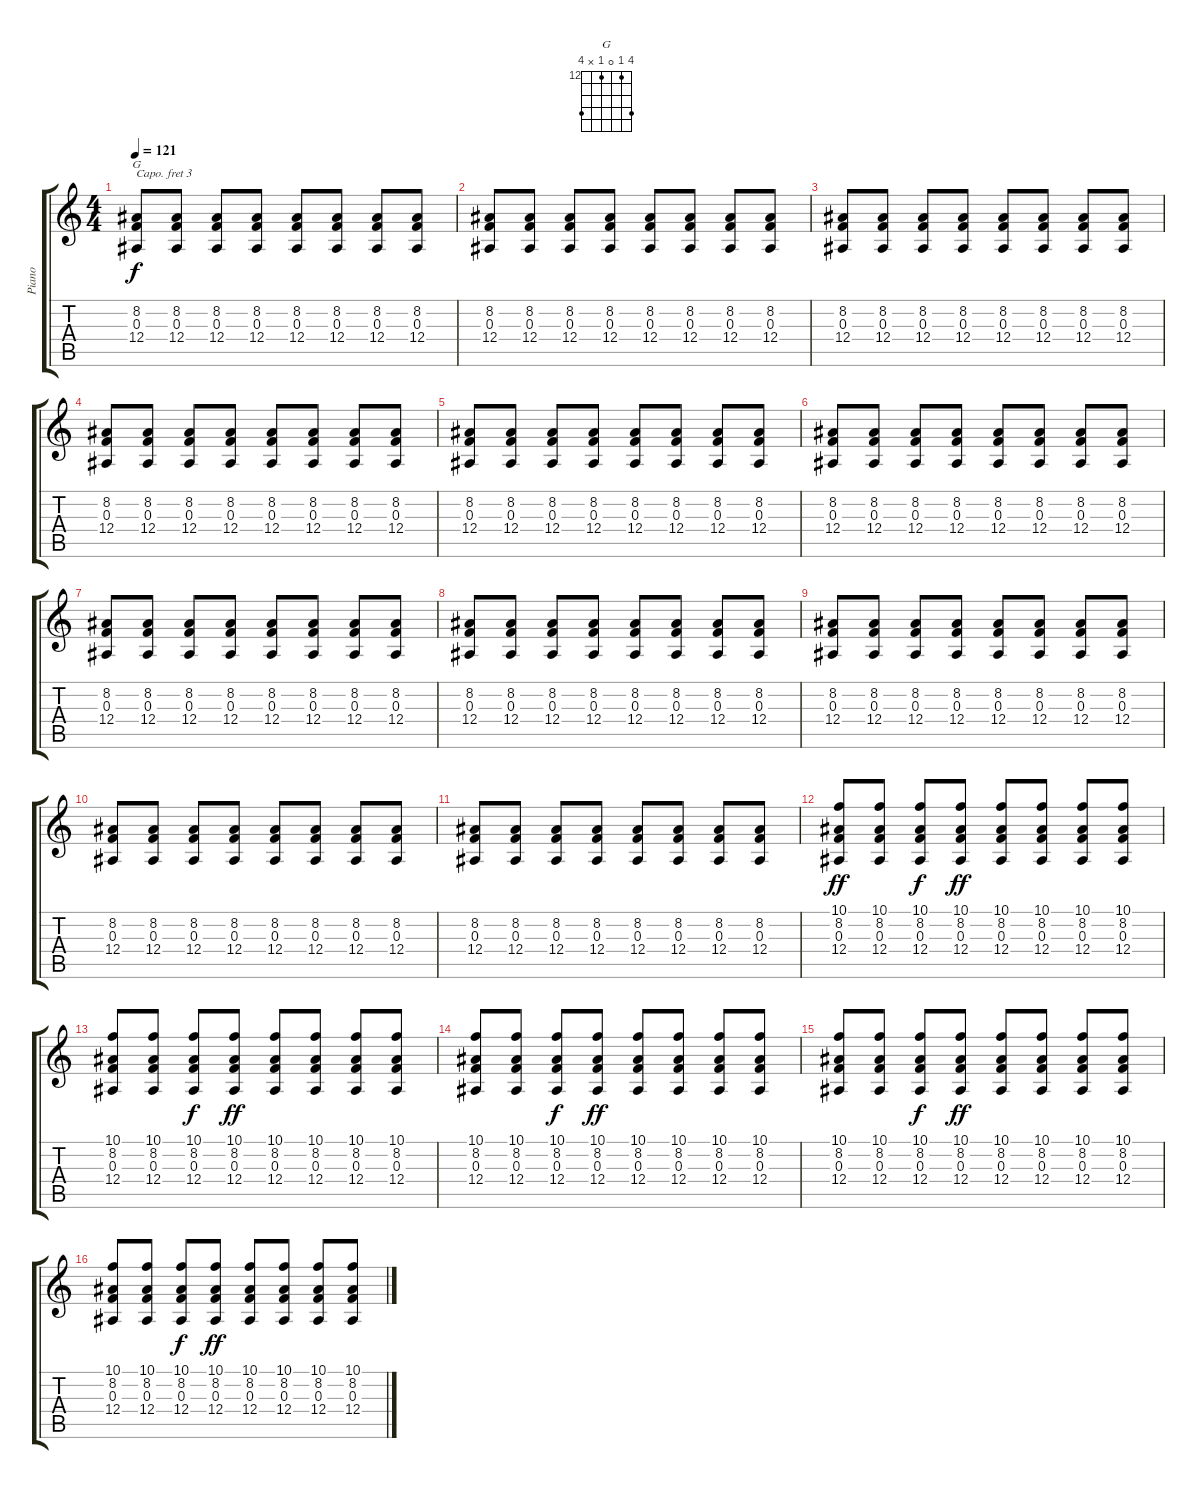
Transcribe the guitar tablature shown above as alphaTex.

\track ("Piano" "Piano") {instrument acousticgrandpiano}
\staff {score tabs}
\capo 3
\tuning (E4 B3 G3 D3 A2 E2) {hide}
\chord ("G" 15 12 0 12 x 15) {firstfret 12}
\ts (4 4)
\tempo 121
\clef g2
\ks c
(8.2 0.3 12.4).8{ch "G" dy f} (8.2 0.3 12.4).8 (8.2 0.3 12.4).8 (8.2 0.3 12.4).8 (8.2 0.3 12.4).8 (8.2 0.3 12.4).8 (8.2 0.3 12.4).8 (8.2 0.3 12.4).8 |
(8.2 0.3 12.4).8 (8.2 0.3 12.4).8 (8.2 0.3 12.4).8 (8.2 0.3 12.4).8 (8.2 0.3 12.4).8 (8.2 0.3 12.4).8 (8.2 0.3 12.4).8 (8.2 0.3 12.4).8 |
(8.2 0.3 12.4).8 (8.2 0.3 12.4).8 (8.2 0.3 12.4).8 (8.2 0.3 12.4).8 (8.2 0.3 12.4).8 (8.2 0.3 12.4).8 (8.2 0.3 12.4).8 (8.2 0.3 12.4).8 |
(8.2 0.3 12.4).8 (8.2 0.3 12.4).8 (8.2 0.3 12.4).8 (8.2 0.3 12.4).8 (8.2 0.3 12.4).8 (8.2 0.3 12.4).8 (8.2 0.3 12.4).8 (8.2 0.3 12.4).8 |
(8.2 0.3 12.4).8 (8.2 0.3 12.4).8 (8.2 0.3 12.4).8 (8.2 0.3 12.4).8 (8.2 0.3 12.4).8 (8.2 0.3 12.4).8 (8.2 0.3 12.4).8 (8.2 0.3 12.4).8 |
(8.2 0.3 12.4).8 (8.2 0.3 12.4).8 (8.2 0.3 12.4).8 (8.2 0.3 12.4).8 (8.2 0.3 12.4).8 (8.2 0.3 12.4).8 (8.2 0.3 12.4).8 (8.2 0.3 12.4).8 |
(8.2 0.3 12.4).8 (8.2 0.3 12.4).8 (8.2 0.3 12.4).8 (8.2 0.3 12.4).8 (8.2 0.3 12.4).8 (8.2 0.3 12.4).8 (8.2 0.3 12.4).8 (8.2 0.3 12.4).8 |
(8.2 0.3 12.4).8 (8.2 0.3 12.4).8 (8.2 0.3 12.4).8 (8.2 0.3 12.4).8 (8.2 0.3 12.4).8 (8.2 0.3 12.4).8 (8.2 0.3 12.4).8 (8.2 0.3 12.4).8 |
(8.2 0.3 12.4).8 (8.2 0.3 12.4).8 (8.2 0.3 12.4).8 (8.2 0.3 12.4).8 (8.2 0.3 12.4).8 (8.2 0.3 12.4).8 (8.2 0.3 12.4).8 (8.2 0.3 12.4).8 |
(8.2 0.3 12.4).8 (8.2 0.3 12.4).8 (8.2 0.3 12.4).8 (8.2 0.3 12.4).8 (8.2 0.3 12.4).8 (8.2 0.3 12.4).8 (8.2 0.3 12.4).8 (8.2 0.3 12.4).8 |
(8.2 0.3 12.4).8 (8.2 0.3 12.4).8 (8.2 0.3 12.4).8 (8.2 0.3 12.4).8 (8.2 0.3 12.4).8 (8.2 0.3 12.4).8 (8.2 0.3 12.4).8 (8.2 0.3 12.4).8 |
(10.1 8.2 0.3 12.4).8{dy ff} (10.1 8.2 0.3 12.4).8 (10.1 8.2 0.3 12.4).8{dy f} (10.1 8.2 0.3 12.4).8{dy ff} (10.1 8.2 0.3 12.4).8 (10.1 8.2 0.3 12.4).8 (10.1 8.2 0.3 12.4).8 (10.1 8.2 0.3 12.4).8 |
(10.1 8.2 0.3 12.4).8 (10.1 8.2 0.3 12.4).8 (10.1 8.2 0.3 12.4).8{dy f} (10.1 8.2 0.3 12.4).8{dy ff} (10.1 8.2 0.3 12.4).8 (10.1 8.2 0.3 12.4).8 (10.1 8.2 0.3 12.4).8 (10.1 8.2 0.3 12.4).8 |
(10.1 8.2 0.3 12.4).8 (10.1 8.2 0.3 12.4).8 (10.1 8.2 0.3 12.4).8{dy f} (10.1 8.2 0.3 12.4).8{dy ff} (10.1 8.2 0.3 12.4).8 (10.1 8.2 0.3 12.4).8 (10.1 8.2 0.3 12.4).8 (10.1 8.2 0.3 12.4).8 |
(10.1 8.2 0.3 12.4).8 (10.1 8.2 0.3 12.4).8 (10.1 8.2 0.3 12.4).8{dy f} (10.1 8.2 0.3 12.4).8{dy ff} (10.1 8.2 0.3 12.4).8 (10.1 8.2 0.3 12.4).8 (10.1 8.2 0.3 12.4).8 (10.1 8.2 0.3 12.4).8 |
(10.1 8.2 0.3 12.4).8 (10.1 8.2 0.3 12.4).8 (10.1 8.2 0.3 12.4).8{dy f} (10.1 8.2 0.3 12.4).8{dy ff} (10.1 8.2 0.3 12.4).8 (10.1 8.2 0.3 12.4).8 (10.1 8.2 0.3 12.4).8 (10.1 8.2 0.3 12.4).8
